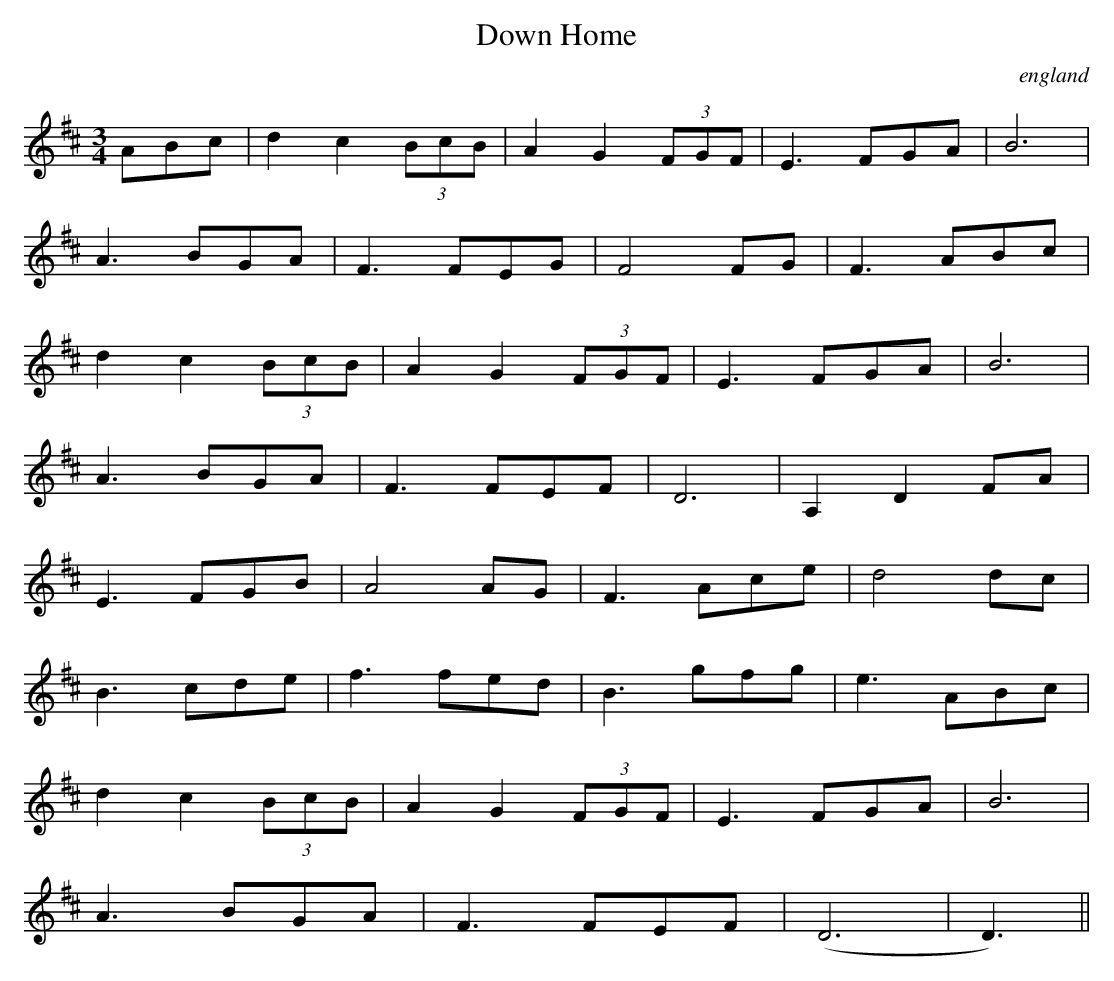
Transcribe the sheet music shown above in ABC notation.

X:1
T:Down Home
O:england
M:3/4
L:1/8
K:D
ABc|d2 c2 (3BcB|A2 G2 (3FGF|E3 FGA|B6|
A3 BGA|F3 FEG|F4 FG|F3 ABc|
d2 c2 (3BcB|A2 G2 (3FGF|E3 FGA|B6|
A3 BGA|F3 FEF|D6|A,2 D2 FA|
E3 FGB|A4 AG|F3 Ace|d4 dc|
B3 cde|f3 fed|B3 gfg|e3 ABc|
d2 c2 (3BcB|A2 G2 (3FGF|E3 FGA|B6|
A3 BGA|F3 FEF|(D6|D3)||
